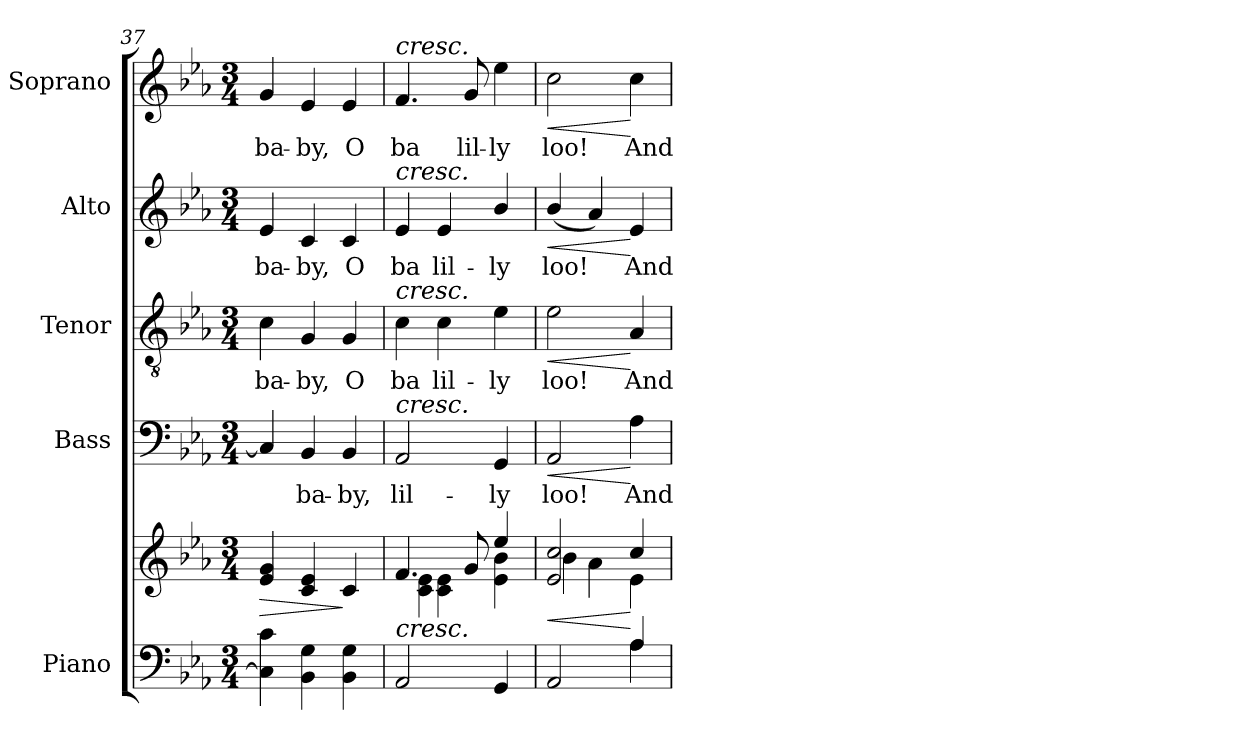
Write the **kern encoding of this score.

**kern	**kern	**dynam	**kern	**text	**dynam	**kern	**text	**dynam	**kern	**text	**dynam	**kern	**text	**dynam
*part5	*part5	*part5	*part4	*part4	*part4	*part3	*part3	*part3	*part2	*part2	*part2	*part1	*part1	*part1
*staff6	*staff5	*staff5/6	*staff4	*staff4	*staff4	*staff3	*staff3	*staff3	*staff2	*staff2	*staff2	*staff1	*staff1	*staff1
*I"Piano	*	*	*I"Bass	*	*	*I"Tenor	*	*	*I"Alto	*	*	*I"Soprano	*	*
*I'Pno.	*	*	*I'B.	*	*	*I'T.	*	*	*I'A.	*	*	*I'S.	*	*
*clefF4	*clefG2	*	*clefF4	*	*	*clefGv2	*	*	*clefG2	*	*	*clefG2	*	*
*	*	*	*	*	*	*ITrd7c12	*	*	*	*	*	*	*	*
*k[b-e-a-]	*k[b-e-a-]	*	*k[b-e-a-]	*	*	*k[b-e-a-]	*	*	*k[b-e-a-]	*	*	*k[b-e-a-]	*	*
*E-:	*E-:	*	*E-:	*	*	*E-:	*	*	*E-:	*	*	*E-:	*	*
*M3/4	*M3/4	*	*M3/4	*	*	*M3/4	*	*	*M3/4	*	*	*M3/4	*	*
=37	=37	=37	=37	=37	=37	=37	=37	=37	=37	=37	=37	=37	=37	=37
!	!	!LO:HP:b	!	!	!	!	!	!	!	!	!	!	!	!
!	!	!	!	!	!	!	!LO:LY:b:color=#000000	!	!	!	!	!	!	!
!	!	!	!	!	!	!	!	!	!	!LO:LY:b:color=#000000	!	!	!	!
!	!	!	!	!	!	!	!	!	!	!	!	!	!LO:LY:b:color=#000000	!
4Ci\] 4ci	4e-i/ 4gi	>	4Ci/]	.	.	4Ci\	ba-	.	4e-i/	ba-	.	4gi/	ba-	.
!	!	!	!	!LO:LY:b:color=#000000	!	!	!	!	!	!	!	!	!	!
!	!	!	!	!	!	!	!LO:LY:b:color=#000000	!	!	!	!	!	!	!
!	!	!	!	!	!	!	!	!	!	!LO:LY:b:color=#000000	!	!	!	!
!	!	!	!	!	!	!	!	!	!	!	!	!	!LO:LY:b:color=#000000	!
4BB-i\ 4Gi	4ci/ 4e-i	.	4BB-i/	ba-	.	4GGi/	-by,	.	4ci/	-by,	.	4e-i/	-by,	.
!	!	!	!	!LO:LY:b:color=#000000	!	!	!	!	!	!	!	!	!	!
!	!	!	!	!	!	!	!LO:LY:b:color=#000000	!	!	!	!	!	!	!
!	!	!	!	!	!	!	!	!	!	!LO:LY:b:color=#000000	!	!	!	!
!	!	!	!	!	!	!	!	!	!	!	!	!	!LO:LY:b:color=#000000	!
4BB-i\ 4Gi	4ci/	]	4BB-i/	-by,	.	4GGi/	O	.	4ci/	O	.	4e-i/	O	.
=38	=38	=38	=38	=38	=38	=38	=38	=38	=38	=38	=38	=38	=38	=38
*	*^	*	*	*	*	*	*	*	*	*	*	*	*	*
!	!	!	!	!	!LO:LY:b:color=#000000	!	!	!	!	!	!	!	!	!	!
!	!	!	!	!	!	!	!	!LO:LY:b:color=#000000	!	!	!	!	!	!	!
!	!	!	!	!	!	!	!	!	!	!	!LO:LY:b:color=#000000	!	!	!	!
!	!	!	!	!	!	!	!	!	!	!	!	!	!LO:TX:a:i:t=cresc.	!	!
!	!	!	!	!	!	!	!	!	!	!LO:TX:a:i:t=cresc.	!	!	!	!	!
!	!	!	!	!	!	!	!LO:TX:a:i:t=cresc.	!	!	!	!	!	!	!	!
!	!	!	!	!LO:TX:a:i:t=cresc.	!	!	!	!	!	!	!	!	!	!	!
!	!LO:TX:b:i:t=cresc.	!	!	!	!	!	!	!	!	!	!	!	!	!	!
!	!	!	!	!	!	!	!	!	!	!	!	!	!	!LO:LY:b:color=#000000	!
2AA-i/	4.fi/	4ci\ 4e-i	.	2AA-i/	lil-	.	4Ci\	ba	.	4e-i/	ba	.	4.fi/	ba	.
!	!	!	!	!	!	!	!	!LO:LY:b:color=#000000	!	!	!	!	!	!	!
!	!	!	!	!	!	!	!	!	!	!	!LO:LY:b:color=#000000	!	!	!	!
.	.	4ci\ 4e-i	.	.	.	.	4Ci\	lil-	.	4e-i/	lil-	.	.	.	.
!	!	!	!	!	!	!	!	!	!	!	!	!	!	!LO:LY:b:color=#000000	!
.	8gi/	.	.	.	.	.	.	.	.	.	.	.	8gi/	lil-	.
!	!	!	!	!	!LO:LY:b:color=#000000	!	!	!	!	!	!	!	!	!	!
!	!	!	!	!	!	!	!	!LO:LY:b:color=#000000	!	!	!	!	!	!	!
!	!	!	!	!	!	!	!	!	!	!	!LO:LY:b:color=#000000	!	!	!	!
!	!	!	!	!	!	!	!	!	!	!	!	!	!	!LO:LY:b:color=#000000	!
4GGi/	4ee-i/	4e-i\ 4b-i	.	4GGi/	-ly	.	4E-i\	-ly	.	4b-i/	-ly	.	4ee-i\	-ly	.
!!LO:PB:g=z
=39	=39	=39	=39	=39	=39	=39	=39	=39	=39	=39	=39	=39	=39	=39	=39
*^	*	*	*	*	*	*	*	*	*	*	*	*	*	*	*
!	!	!	!	!LO:HP:b	!	!	!	!	!	!	!	!	!	!	!	!
!	!	!	!	!	!	!LO:LY:b:color=#000000	!LO:HP:b	!	!	!	!	!	!	!	!	!
!	!	!	!	!	!	!	!	!	!LO:LY:b:color=#000000	!LO:HP:b	!	!	!	!	!	!
!	!	!	!	!	!	!	!	!	!	!	!	!LO:LY:b:color=#000000	!LO:HP:b	!	!	!
!	!	!	!	!	!	!	!	!	!	!	!	!	!	!	!LO:LY:b:color=#000000	!LO:HP:b
2ryy	2AA-i/	2e-i/ 2cci	4b-i\	<	2AA-i/	loo!	<	2E-i\	loo!	<	(4b-i/	loo!	<	2cci\	loo!	<
.	.	.	4a-i\	.	.	.	.	.	.	.	4a-i/)	.	.	.	.	.
!	!	!	!	!	!	!LO:LY:b:color=#000000	!	!	!	!	!	!	!	!	!	!
!	!	!	!	!	!	!	!	!	!LO:LY:b:color=#000000	!	!	!	!	!	!	!
!	!	!	!	!	!	!	!	!	!	!	!	!LO:LY:b:color=#000000	!	!	!	!
!	!	!	!	!	!	!	!	!	!	!	!	!	!	!	!LO:LY:b:color=#000000	!
4A-i/	4A-i\	4cci/	4e-i\	[	4A-i\	And	[	4AA-i/	And	[	4e-i/	And	[	4cci\	And	[
*v	*v	*	*	*	*	*	*	*	*	*	*	*	*	*	*	*
*	*v	*v	*	*	*	*	*	*	*	*	*	*	*	*	*
=	=	=	=	=	=	=	=	=	=	=	=	=	=	=
*-	*-	*-	*-	*-	*-	*-	*-	*-	*-	*-	*-	*-	*-	*-
